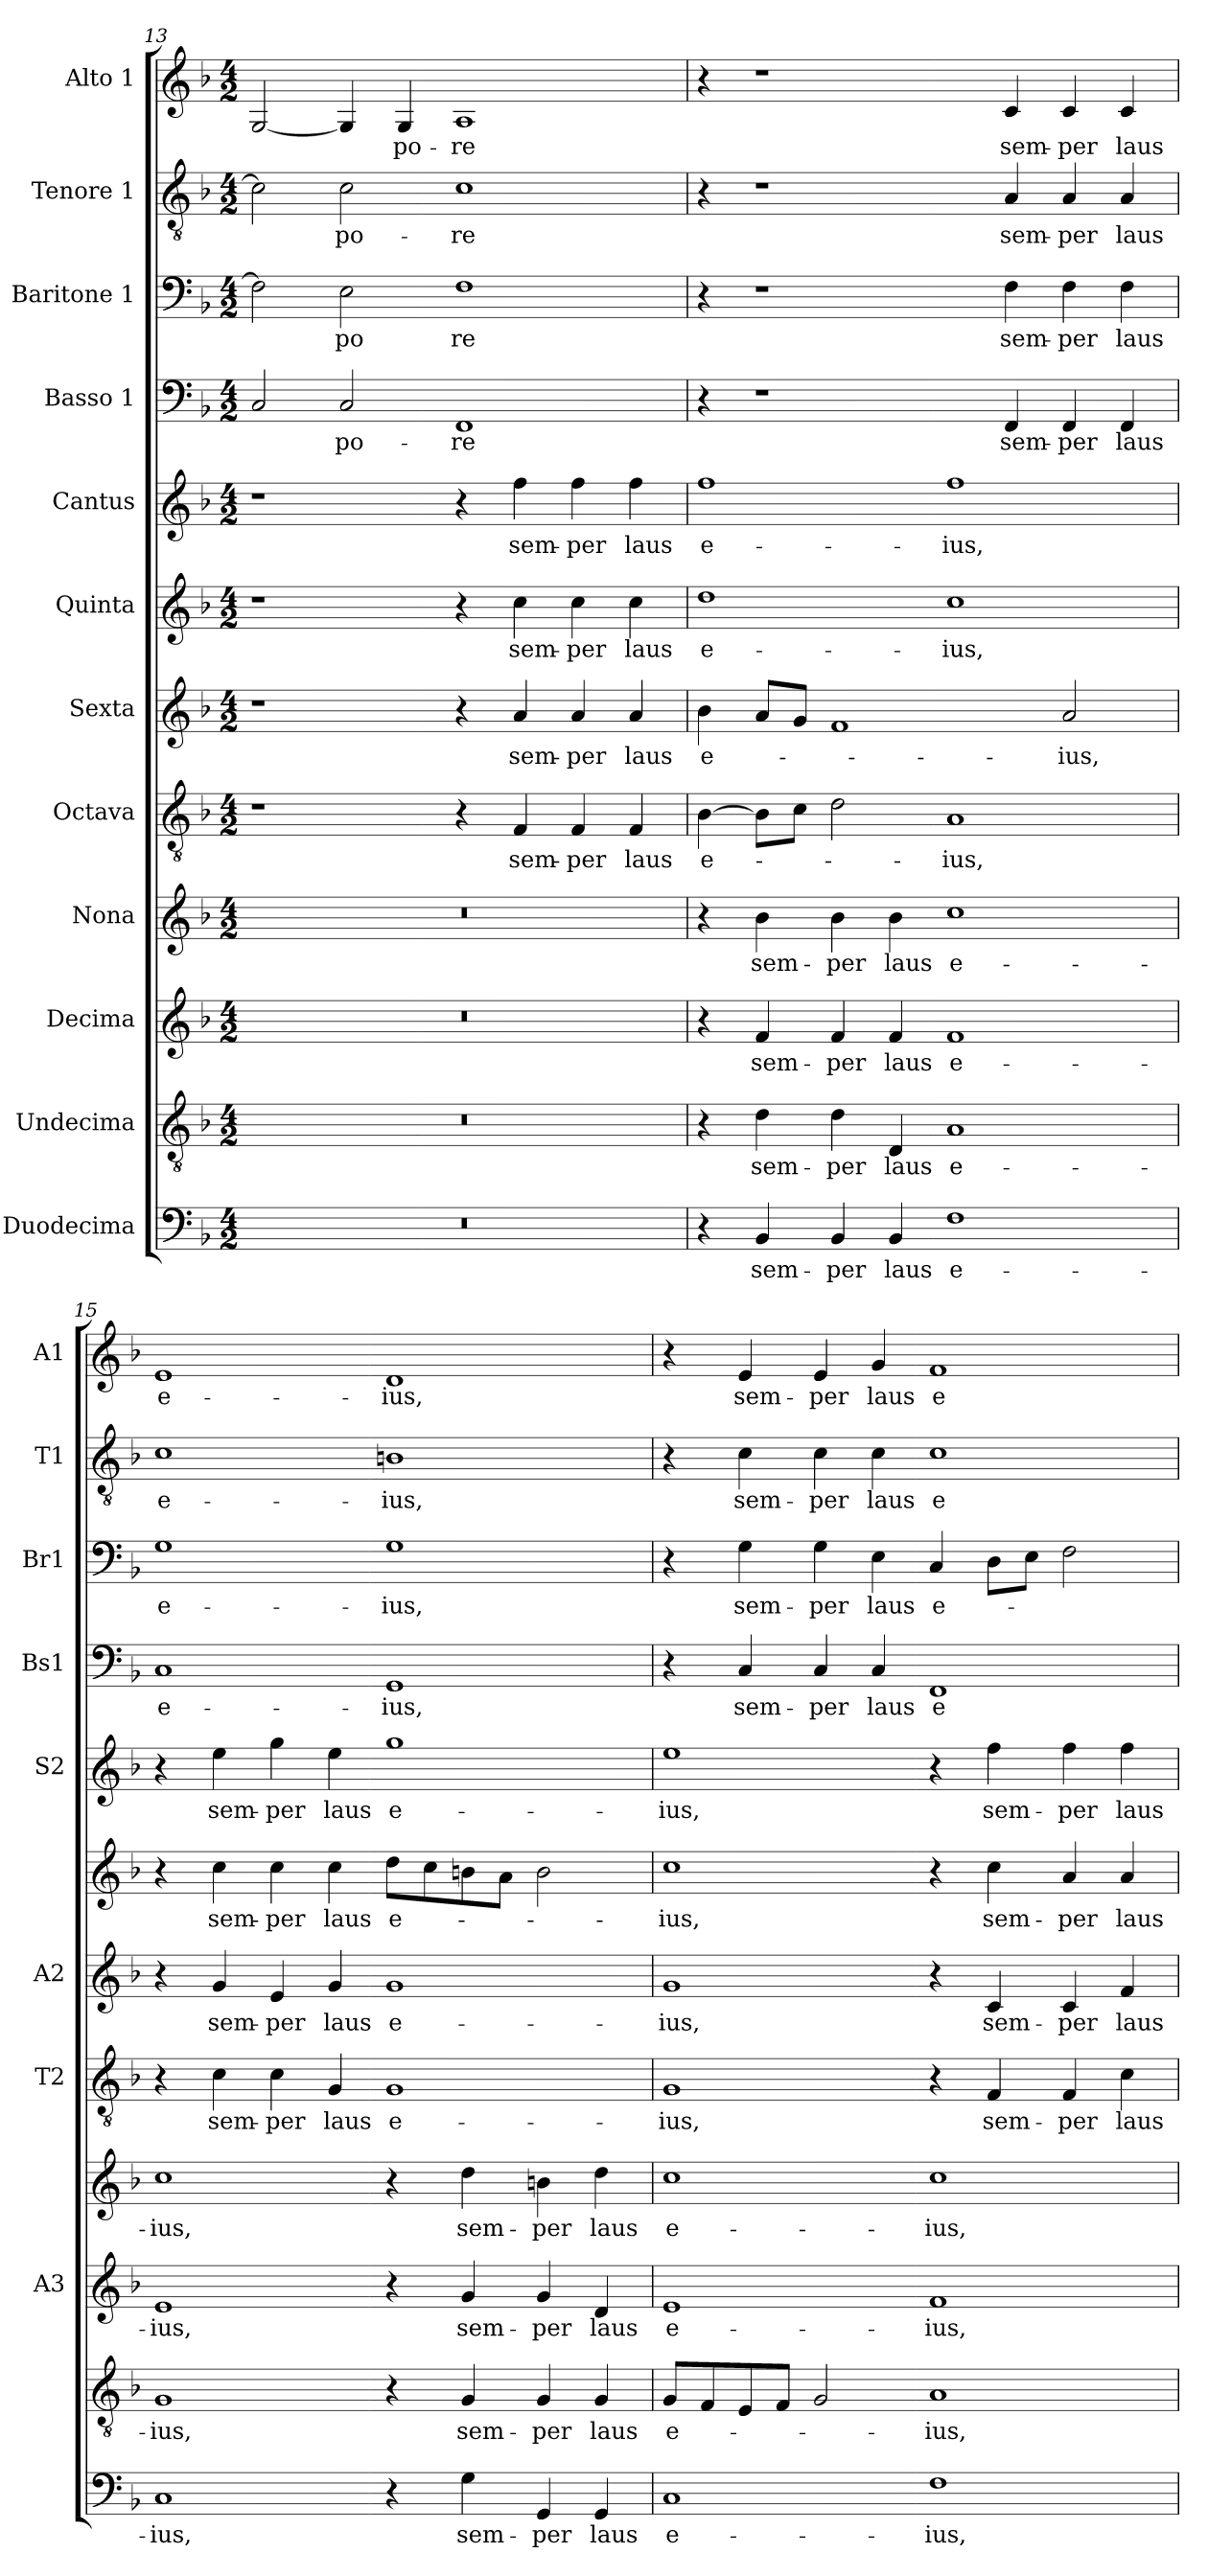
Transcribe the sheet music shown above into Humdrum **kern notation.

**kern	**text	**kern	**text	**kern	**text	**kern	**text	**kern	**text	**kern	**text	**kern	**text	**kern	**text	**kern	**text	**kern	**text	**kern	**text	**kern	**text
*part12	*part12	*part11	*part11	*part10	*part10	*part9	*part9	*part8	*part8	*part7	*part7	*part6	*part6	*part5	*part5	*part4	*part4	*part3	*part3	*part2	*part2	*part1	*part1
*staff12	*staff12	*staff11	*staff11	*staff10	*staff10	*staff9	*staff9	*staff8	*staff8	*staff7	*staff7	*staff6	*staff6	*staff5	*staff5	*staff4	*staff4	*staff3	*staff3	*staff2	*staff2	*staff1	*staff1
*I"Duodecima	*	*I"Undecima	*	*I"Decima	*	*I"Nona	*	*I"Octava	*	*I"Sexta	*	*I"Quinta	*	*I"Cantus	*	*I"Basso 1	*	*I"Baritone 1	*	*I"Tenore 1	*	*I"Alto 1	*
*	*	*	*	*I'A3	*	*	*	*I'T2	*	*I'A2	*	*	*	*I'S2	*	*I'Bs1	*	*I'Br1	*	*I'T1	*	*I'A1	*
*clefF4	*	*clefGv2	*	*clefG2	*	*clefG2	*	*clefGv2	*	*clefG2	*	*clefG2	*	*clefG2	*	*clefF4	*	*clefF4	*	*clefGv2	*	*clefG2	*
*k[b-]	*	*k[b-]	*	*k[b-]	*	*k[b-]	*	*k[b-]	*	*k[b-]	*	*k[b-]	*	*k[b-]	*	*k[b-]	*	*k[b-]	*	*k[b-]	*	*k[b-]	*
*F:	*	*F:	*	*F:	*	*F:	*	*F:	*	*F:	*	*F:	*	*F:	*	*F:	*	*F:	*	*F:	*	*F:	*
*M4/2	*	*M4/2	*	*M4/2	*	*M4/2	*	*M4/2	*	*M4/2	*	*M4/2	*	*M4/2	*	*M4/2	*	*M4/2	*	*M4/2	*	*M4/2	*
=13	=13	=13	=13	=13	=13	=13	=13	=13	=13	=13	=13	=13	=13	=13	=13	=13	=13	=13	=13	=13	=13	=13	=13
0r	.	0r	.	0r	.	0r	.	1r	.	1r	.	1r	.	1r	.	2C/	.	2F\]	.	2c\]	.	[2G/	.
.	.	.	.	.	.	.	.	.	.	.	.	.	.	.	.	2C/	-po-	2E\	po	2c\	po-	4G/]	.
.	.	.	.	.	.	.	.	.	.	.	.	.	.	.	.	.	.	.	.	.	.	4G/	po-
.	.	.	.	.	.	.	.	4r	.	4r	.	4r	.	4r	.	1FF	-re	1F	-re	1c	-re	1A	-re
.	.	.	.	.	.	.	.	4F/	sem-	4a/	sem-	4cc\	sem-	4ff\	sem-	.	.	.	.	.	.	.	.
.	.	.	.	.	.	.	.	4F/	-per	4a/	-per	4cc\	-per	4ff\	-per	.	.	.	.	.	.	.	.
.	.	.	.	.	.	.	.	4F/	laus	4a/	laus	4cc\	laus	4ff\	laus	.	.	.	.	.	.	.	.
!!LO:PB:g=z
=14	=14	=14	=14	=14	=14	=14	=14	=14	=14	=14	=14	=14	=14	=14	=14	=14	=14	=14	=14	=14	=14	=14	=14
4r	.	4r	.	4r	.	4r	.	[4B-\	e-	4b-\	e-	1dd	e-	1ff	e-	4r	.	4r	.	4r	.	4r	.
4BB-/	sem-	4d\	sem-	4f/	sem-	4b-\	sem-	8B-\L]	.	8a/L	.	.	.	.	.	1r	.	1r	.	1r	.	1r	.
.	.	.	.	.	.	.	.	8c\J	.	8g/J	.	.	.	.	.	.	.	.	.	.	.	.	.
4BB-/	-per	4d\	-per	4f/	-per	4b-\	-per	2d\	.	1f	.	.	.	.	.	.	.	.	.	.	.	.	.
4BB-/	laus	4D/	laus	4f/	laus	4b-\	laus	.	.	.	.	.	.	.	.	.	.	.	.	.	.	.	.
1F	e-	1A	e-	1f	e-	1cc	e-	1A	-ius,	.	.	1cc	-ius,	1ff	-ius,	.	.	.	.	.	.	.	.
.	.	.	.	.	.	.	.	.	.	.	.	.	.	.	.	4FF/	sem-	4F\	sem-	4A/	sem-	4c/	sem-
.	.	.	.	.	.	.	.	.	.	2a/	-ius,	.	.	.	.	4FF/	-per	4F\	-per	4A/	-per	4c/	-per
.	.	.	.	.	.	.	.	.	.	.	.	.	.	.	.	4FF/	laus	4F\	laus	4A/	laus	4c/	laus
=15	=15	=15	=15	=15	=15	=15	=15	=15	=15	=15	=15	=15	=15	=15	=15	=15	=15	=15	=15	=15	=15	=15	=15
1C	-ius,	1G	-ius,	1e	-ius,	1cc	-ius,	4r	.	4r	.	4r	.	4r	.	1C	e-	1G	e-	1c	e-	1e	e-
.	.	.	.	.	.	.	.	4c\	sem-	4g/	sem-	4cc\	sem-	4ee\	sem-	.	.	.	.	.	.	.	.
.	.	.	.	.	.	.	.	4c\	-per	4e/	-per	4cc\	-per	4gg\	-per	.	.	.	.	.	.	.	.
.	.	.	.	.	.	.	.	4G/	laus	4g/	laus	4cc\	laus	4ee\	laus	.	.	.	.	.	.	.	.
4r	.	4r	.	4r	.	4r	.	1G	e-	1g	e-	8dd\L	e-	1gg	e-	1GG	-ius,	1G	-ius,	1Bn	-ius,	1d	-ius,
.	.	.	.	.	.	.	.	.	.	.	.	8cc\	.	.	.	.	.	.	.	.	.	.	.
4G\	sem-	4G/	sem-	4g/	sem-	4dd\	sem-	.	.	.	.	8bn\	.	.	.	.	.	.	.	.	.	.	.
.	.	.	.	.	.	.	.	.	.	.	.	8a\J	.	.	.	.	.	.	.	.	.	.	.
4GG/	-per	4G/	-per	4g/	-per	4bn\	-per	.	.	.	.	2b\	.	.	.	.	.	.	.	.	.	.	.
4GG/	laus	4G/	laus	4d/	laus	4dd\	laus	.	.	.	.	.	.	.	.	.	.	.	.	.	.	.	.
!!LO:PB:g=z
=16	=16	=16	=16	=16	=16	=16	=16	=16	=16	=16	=16	=16	=16	=16	=16	=16	=16	=16	=16	=16	=16	=16	=16
1C	e-	8G/L	e-	1e	e-	1cc	e-	1G	-ius,	1g	-ius,	1cc	-ius,	1ee	-ius,	4r	.	4r	.	4r	.	4r	.
.	.	8F/	.	.	.	.	.	.	.	.	.	.	.	.	.	.	.	.	.	.	.	.	.
.	.	8E/	.	.	.	.	.	.	.	.	.	.	.	.	.	4C/	sem-	4G\	sem-	4c\	sem-	4e/	sem-
.	.	8F/J	.	.	.	.	.	.	.	.	.	.	.	.	.	.	.	.	.	.	.	.	.
.	.	2G/	.	.	.	.	.	.	.	.	.	.	.	.	.	4C/	-per	4G\	-per	4c\	-per	4e/	-per
.	.	.	.	.	.	.	.	.	.	.	.	.	.	.	.	4C/	laus	4E\	laus	4c\	laus	4g/	laus
1F	-ius,	1A	-ius,	1f	-ius,	1cc	-ius,	4r	.	4r	.	4r	.	4r	.	1FF	e-	4C/	e-	1c	e-	1f	e-
.	.	.	.	.	.	.	.	4F/	sem-	4c/	sem-	4cc\	sem-	4ff\	sem-	.	.	8D\L	.	.	.	.	.
.	.	.	.	.	.	.	.	.	.	.	.	.	.	.	.	.	.	8E\J	.	.	.	.	.
.	.	.	.	.	.	.	.	4F/	-per	4c/	-per	4a/	-per	4ff\	-per	.	.	2F\	.	.	.	.	.
.	.	.	.	.	.	.	.	4c\	laus	4f/	laus	4a/	laus	4ff\	laus	.	.	.	.	.	.	.	.
=	=	=	=	=	=	=	=	=	=	=	=	=	=	=	=	=	=	=	=	=	=	=	=
*-	*-	*-	*-	*-	*-	*-	*-	*-	*-	*-	*-	*-	*-	*-	*-	*-	*-	*-	*-	*-	*-	*-	*-
